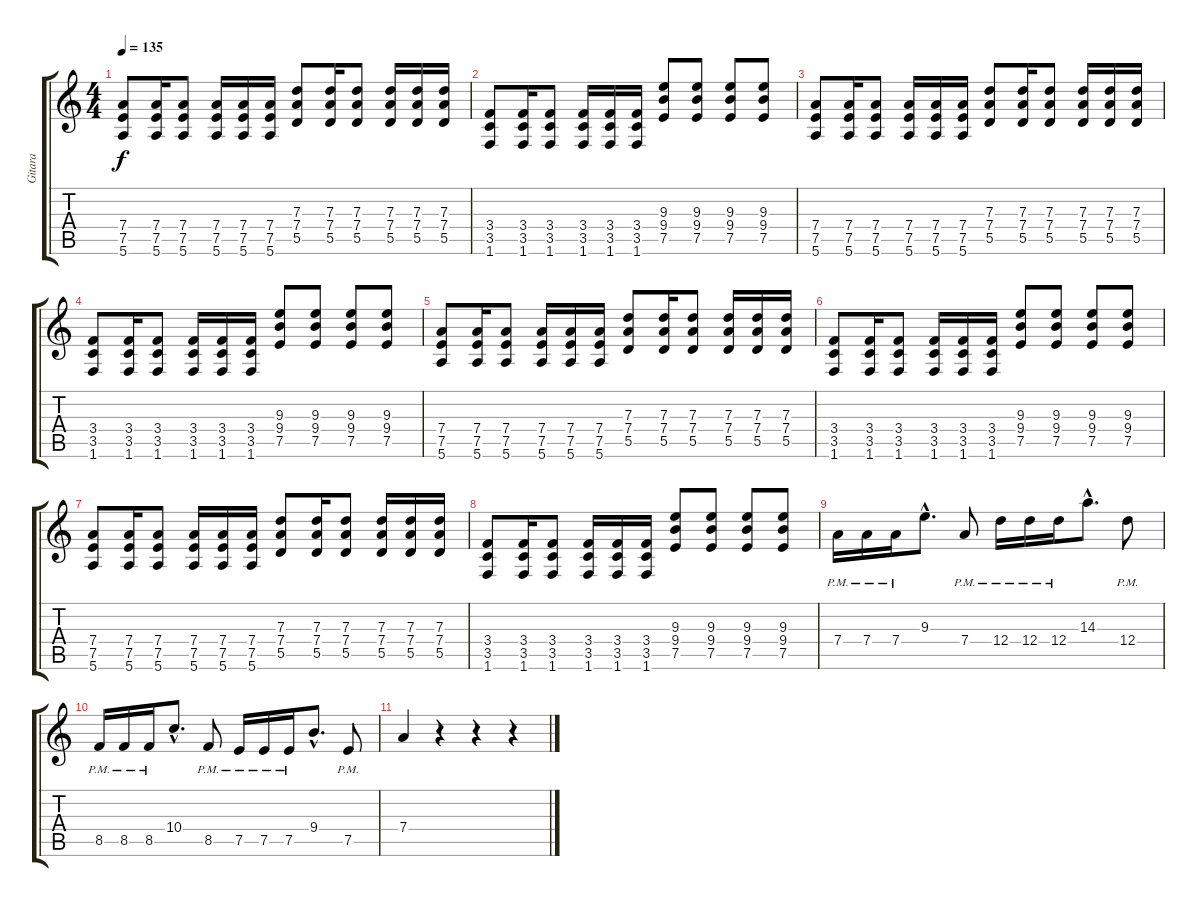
\track ("Gitara" "Gitara") {instrument overdrivenguitar}
\staff {score tabs}
\tuning (E4 B3 G3 D3 A2 E2) {hide}
\ts (4 4)
\tempo 135
\clef g2
\ks c
(7.4 7.5 5.6).8{dy f} (7.4 7.5 5.6).16 (7.4 7.5 5.6).8 (7.4 7.5 5.6).16 (7.4 7.5 5.6).16 (7.4 7.5 5.6).16 (7.3 7.4 5.5).8 (7.3 7.4 5.5).16 (7.3 7.4 5.5).8 (7.3 7.4 5.5).16 (7.3 7.4 5.5).16 (7.3 7.4 5.5).16 |
(3.4 3.5 1.6).8 (3.4 3.5 1.6).16 (3.4 3.5 1.6).8 (3.4 3.5 1.6).16 (3.4 3.5 1.6).16 (3.4 3.5 1.6).16 (9.3 9.4 7.5).8 (9.3 9.4 7.5).8 (9.3 9.4 7.5).8 (9.3 9.4 7.5).8 |
(7.4 7.5 5.6).8 (7.4 7.5 5.6).16 (7.4 7.5 5.6).8 (7.4 7.5 5.6).16 (7.4 7.5 5.6).16 (7.4 7.5 5.6).16 (7.3 7.4 5.5).8 (7.3 7.4 5.5).16 (7.3 7.4 5.5).8 (7.3 7.4 5.5).16 (7.3 7.4 5.5).16 (7.3 7.4 5.5).16 |
(3.4 3.5 1.6).8 (3.4 3.5 1.6).16 (3.4 3.5 1.6).8 (3.4 3.5 1.6).16 (3.4 3.5 1.6).16 (3.4 3.5 1.6).16 (9.3 9.4 7.5).8 (9.3 9.4 7.5).8 (9.3 9.4 7.5).8 (9.3 9.4 7.5).8 |
(7.4 7.5 5.6).8 (7.4 7.5 5.6).16 (7.4 7.5 5.6).8 (7.4 7.5 5.6).16 (7.4 7.5 5.6).16 (7.4 7.5 5.6).16 (7.3 7.4 5.5).8 (7.3 7.4 5.5).16 (7.3 7.4 5.5).8 (7.3 7.4 5.5).16 (7.3 7.4 5.5).16 (7.3 7.4 5.5).16 |
(3.4 3.5 1.6).8 (3.4 3.5 1.6).16 (3.4 3.5 1.6).8 (3.4 3.5 1.6).16 (3.4 3.5 1.6).16 (3.4 3.5 1.6).16 (9.3 9.4 7.5).8 (9.3 9.4 7.5).8 (9.3 9.4 7.5).8 (9.3 9.4 7.5).8 |
(7.4 7.5 5.6).8 (7.4 7.5 5.6).16 (7.4 7.5 5.6).8 (7.4 7.5 5.6).16 (7.4 7.5 5.6).16 (7.4 7.5 5.6).16 (7.3 7.4 5.5).8 (7.3 7.4 5.5).16 (7.3 7.4 5.5).8 (7.3 7.4 5.5).16 (7.3 7.4 5.5).16 (7.3 7.4 5.5).16 |
(3.4 3.5 1.6).8 (3.4 3.5 1.6).16 (3.4 3.5 1.6).8 (3.4 3.5 1.6).16 (3.4 3.5 1.6).16 (3.4 3.5 1.6).16 (9.3 9.4 7.5).8 (9.3 9.4 7.5).8 (9.3 9.4 7.5).8 (9.3 9.4 7.5).8 |
7.4{pm}.16 7.4{pm}.16 7.4{pm}.16 9.3{hac}.8{d} 7.4{pm}.8 12.4{pm}.16 12.4{pm}.16 12.4{pm}.16 14.3{hac}.8{d} 12.4{pm}.8 |
8.5{pm}.16 8.5{pm}.16 8.5{pm}.16 10.4{hac}.8{d} 8.5{pm}.8 7.5{pm}.16 7.5{pm}.16 7.5{pm}.16 9.4{hac}.8{d} 7.5{pm}.8 |
7.4.4 r.4 r.4 r.4
